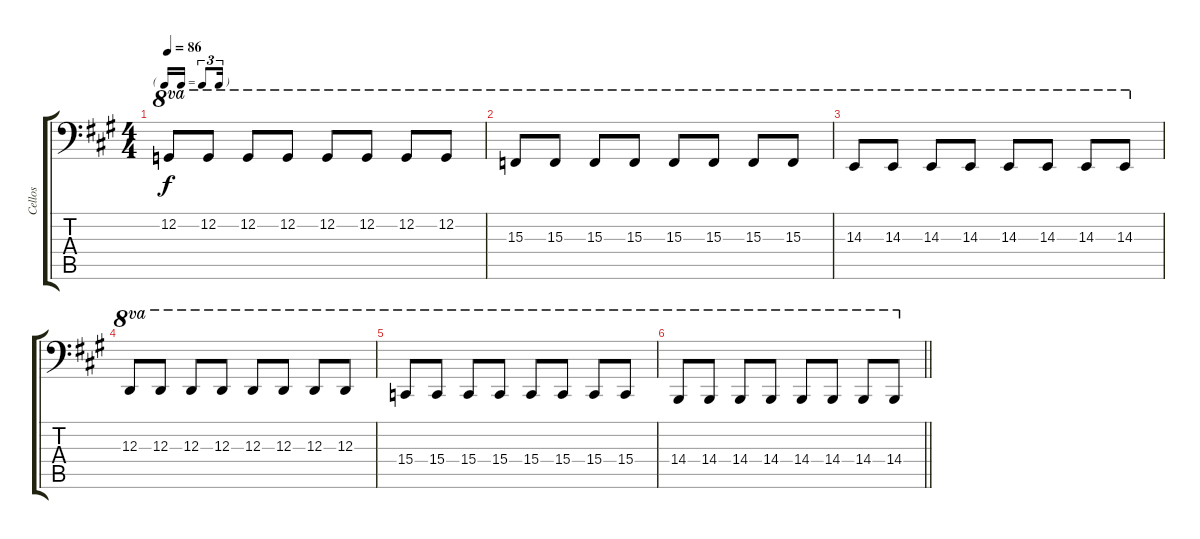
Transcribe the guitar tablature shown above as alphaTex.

\track ("Cellos" "Cellos") {instrument cello}
\staff {score tabs}
\tuning (C3 G2 D2 A1 E1 B0) {hide}
\ts (4 4)
\tf triplet16th
\tempo 86
\clef f4
\ks a
12.2.8{ot 8va dy f} 12.2.8{ot 8va} 12.2.8{ot 8va} 12.2.8{ot 8va} 12.2.8{ot 8va} 12.2.8{ot 8va} 12.2.8{ot 8va} 12.2.8{ot 8va} |
15.3.8{ot 8va} 15.3.8{ot 8va} 15.3.8{ot 8va} 15.3.8{ot 8va} 15.3.8{ot 8va} 15.3.8{ot 8va} 15.3.8{ot 8va} 15.3.8{ot 8va} |
14.3.8{ot 8va} 14.3.8{ot 8va} 14.3.8{ot 8va} 14.3.8{ot 8va} 14.3.8{ot 8va} 14.3.8{ot 8va} 14.3.8{ot 8va} 14.3.8{ot 8va} |
12.3.8{ot 8va} 12.3.8{ot 8va} 12.3.8{ot 8va} 12.3.8{ot 8va} 12.3.8{ot 8va} 12.3.8{ot 8va} 12.3.8{ot 8va} 12.3.8{ot 8va} |
15.4.8{ot 8va} 15.4.8{ot 8va} 15.4.8{ot 8va} 15.4.8{ot 8va} 15.4.8{ot 8va} 15.4.8{ot 8va} 15.4.8{ot 8va} 15.4.8{ot 8va} |
\barLineRight lightlight
14.4.8{ot 8va} 14.4.8{ot 8va} 14.4.8{ot 8va} 14.4.8{ot 8va} 14.4.8{ot 8va} 14.4.8{ot 8va} 14.4.8{ot 8va} 14.4.8{ot 8va}
